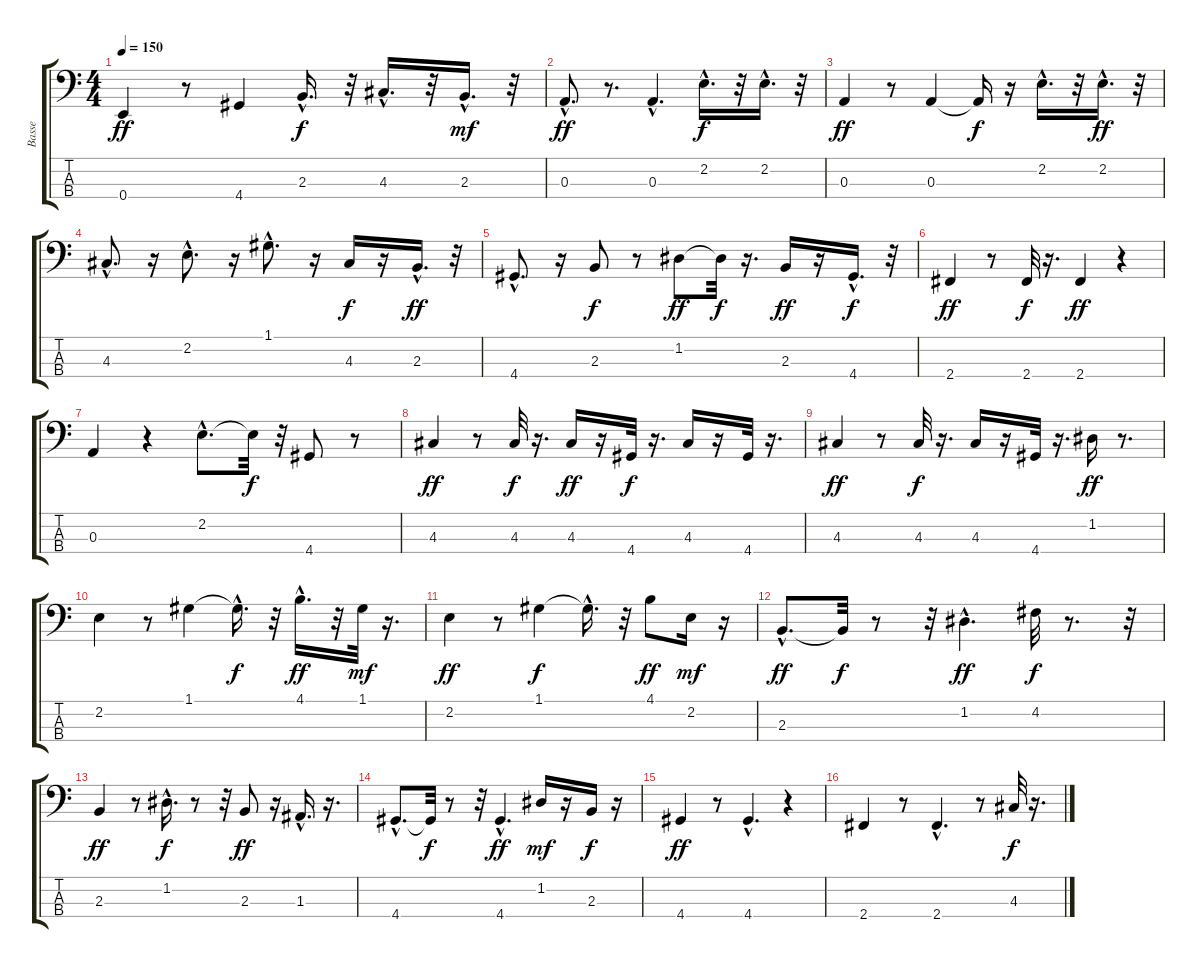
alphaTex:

\track ("Basse" "Basse") {instrument electricbassfinger}
\staff {score tabs}
\tuning (G2 D2 A1 E1) {hide}
\ts (4 4)
\tempo 150
\clef f4
\ks c
0.4.4{dy ff} r.8 4.4.4 2.3{hac}.16{d dy f} r.32 4.3{hac}.16{d} r.32 2.3{hac}.16{d dy mf} r.32 |
0.3{hac}.8{d dy ff} r.8{d} 0.3{hac}.4{d} 2.2{hac}.16{d dy f} r.32 2.2{hac}.16{d} r.32 |
0.3.4{dy ff} r.8 0.3.4 0.3{t}.16{dy f} r.16 2.2{hac}.16{d} r.32 2.2{hac}.16{d dy ff} r.32 |
4.3{hac}.8{d} r.16 2.2{hac}.8{d} r.16 1.1{hac}.8{d} r.16 4.3.16{dy f} r.16 2.3{hac}.16{d dy ff} r.32 |
4.4{hac}.8{d} r.16 2.3.8{dy f} r.8 1.2.8{dy ff} 1.2{t}.32{dy f} r.16{d} 2.3.16{dy ff} r.16 4.4{hac}.16{d dy f} r.32 |
2.4.4{dy ff} r.8 2.4.32{dy f} r.16{d} 2.4.4{dy ff} r.4 |
0.3.4 r.4 2.2{hac}.8{d} 2.2{t}.32{dy f} r.32 4.4.8 r.8 |
4.3.4{dy ff} r.8 4.3.32{dy f} r.16{d} 4.3.16{dy ff} r.16 4.4.32{dy f} r.16{d} 4.3.16 r.16 4.4.32 r.16{d} |
4.3.4{dy ff} r.8 4.3.32{dy f} r.16{d} 4.3.16 r.16 4.4.32 r.16{d} 1.2.16{dy ff} r.8{d} |
2.2.4 r.8 1.1.4 1.1{hac t}.16{d dy f} r.32 4.1{hac}.16{d dy ff} r.32 1.1.32{dy mf} r.16{d} |
2.2.4{dy ff} r.8 1.1.4{dy f} 1.1{hac t}.16{d} r.32 4.1.8{dy ff} 2.2.16{dy mf} r.16 |
2.3{hac}.8{d dy ff} 2.3{t}.32{dy f} r.8 r.32 1.2{hac}.4{d dy ff} 4.2.32{dy f} r.8{d} r.32 |
2.3.4{dy ff} r.8 1.2{hac}.16{d dy f} r.8 r.32 2.3.8{dy ff} r.16 1.3{hac}.16{d} r.16{d} |
4.4{hac}.8{d} 4.4{t}.32{dy f} r.8 r.32 4.4{hac}.4{d dy ff} 1.2.16{dy mf} r.16 2.3.16{dy f} r.16 |
4.4.4{dy ff} r.8 4.4{hac}.4{d} r.4 |
2.4.4 r.8 2.4{hac}.4{d} r.8 4.3.32{dy f} r.16{d}
